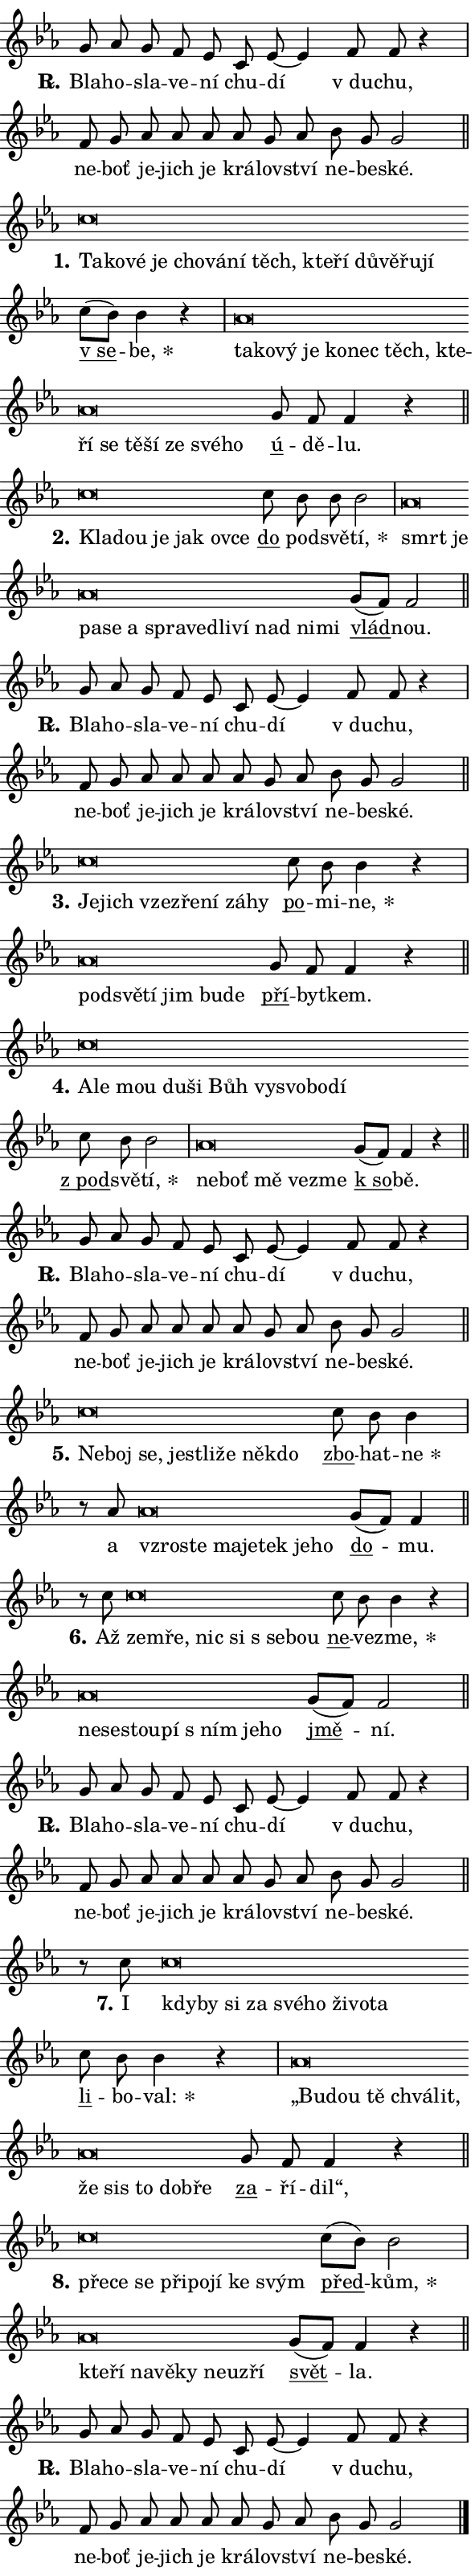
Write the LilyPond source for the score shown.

\version "2.24.0"
\header { tagline = "" }
\paper {
  indent = 0\cm
  top-margin = 0\cm
  right-margin = 0.13\cm % to fit lyric hyphens
  bottom-margin = 0\cm
  left-margin = 0\cm
  paper-width = 10\cm
  page-breaking = #ly:one-page-breaking
  system-system-spacing.basic-distance = #11
  score-system-spacing.basic-distance = #11
  ragged-last = ##f
}


%% Author: Thomas Morley
%% https://lists.gnu.org/archive/html/lilypond-user/2020-05/msg00002.html
#(define (line-position grob)
"Returns position of @var[grob} in current system:
   @code{'start}, if at first time-step
   @code{'end}, if at last time-step
   @code{'middle} otherwise
"
  (let* ((col (ly:item-get-column grob))
         (ln (ly:grob-object col 'left-neighbor))
         (rn (ly:grob-object col 'right-neighbor))
         (col-to-check-left (if (ly:grob? ln) ln col))
         (col-to-check-right (if (ly:grob? rn) rn col))
         (break-dir-left
           (and
             (ly:grob-property col-to-check-left 'non-musical #f)
             (ly:item-break-dir col-to-check-left)))
         (break-dir-right
           (and
             (ly:grob-property col-to-check-right 'non-musical #f)
             (ly:item-break-dir col-to-check-right))))
        (cond ((eqv? 1 break-dir-left) 'start)
              ((eqv? -1 break-dir-right) 'end)
              (else 'middle))))

#(define (tranparent-at-line-position vctor)
  (lambda (grob)
  "Relying on @code{line-position} select the relevant enry from @var{vctor}.
Used to determine transparency,"
    (case (line-position grob)
      ((end) (not (vector-ref vctor 0)))
      ((middle) (not (vector-ref vctor 1)))
      ((start) (not (vector-ref vctor 2))))))

noteHeadBreakVisibility =
#(define-music-function (break-visibility)(vector?)
"Makes @code{NoteHead}s transparent relying on @var{break-visibility}"
#{
  \override NoteHead.transparent =
    #(tranparent-at-line-position break-visibility)
#})

#(define delete-ledgers-for-transparent-note-heads
  (lambda (grob)
    "Reads whether a @code{NoteHead} is transparent.
If so this @code{NoteHead} is removed from @code{'note-heads} from
@var{grob}, which is supposed to be @code{LedgerLineSpanner}.
As a result ledgers are not printed for this @code{NoteHead}"
    (let* ((nhds-array (ly:grob-object grob 'note-heads))
           (nhds-list
             (if (ly:grob-array? nhds-array)
                 (ly:grob-array->list nhds-array)
                 '()))
           ;; Relies on the transparent-property being done before
           ;; Staff.LedgerLineSpanner.after-line-breaking is executed.
           ;; This is fragile ...
           (to-keep
             (remove
               (lambda (nhd)
                 (ly:grob-property nhd 'transparent #f))
               nhds-list)))
      ;; TODO find a better method to iterate over grob-arrays, similiar
      ;; to filter/remove etc for lists
      ;; For now rebuilt from scratch
      (set! (ly:grob-object grob 'note-heads)  '())
      (for-each
        (lambda (nhd)
          (ly:pointer-group-interface::add-grob grob 'note-heads nhd))
        to-keep))))

squashNotes = {
  \override NoteHead.X-extent = #'(-0.2 . 0.2)
  \override NoteHead.Y-extent = #'(-0.75 . 0)
  \override NoteHead.stencil =
    #(lambda (grob)
       (let ((pos (ly:grob-property grob 'staff-position)))
         (begin
           (if (< pos -7) (display "ERROR: Lower brevis then expected\n") (display ""))
           (if (<= pos -6) ly:text-interface::print ly:note-head::print))))
}
unSquashNotes = {
  \revert NoteHead.X-extent
  \revert NoteHead.Y-extent
  \revert NoteHead.stencil
}

hideNotes = \noteHeadBreakVisibility #begin-of-line-visible
unHideNotes = \noteHeadBreakVisibility #all-visible

% work-around for resetting accidentals
% https://lilypond.org/doc/v2.23/Documentation/notation/displaying-rhythms#unmetered-music
cadenzaMeasure = {
  \cadenzaOff
  \partial 1024 s1024
  \cadenzaOn
}

#(define-markup-command (accent layout props text) (markup?)
  "Underline accented syllable"
  (interpret-markup layout props
    #{\markup \override #'(offset . 4.3) \underline { #text }#}))

responsum = \markup \concat {
  "R" \hspace #-1.05 \path #0.1 #'((moveto 0 0.07) (lineto 0.9 0.8)) \hspace #0.05 "."
}

spaceSize = #0.6828661417322834 % exact space size for TeX Gyre Schola

\layout {
  \context {
    \Staff
    \remove "Time_signature_engraver"
    \override LedgerLineSpanner.after-line-breaking = #delete-ledgers-for-transparent-note-heads
  }
  \context {
    \Lyrics {
      \override LyricSpace.minimum-distance = \spaceSize
      \override LyricText.font-name = #"TeX Gyre Schola"
      \override LyricText.font-size = 1
      \override StanzaNumber.font-name = #"TeX Gyre Schola Bold"
      \override StanzaNumber.font-size = 1
    }
  }
  \context {
    \Score 
    \override NoteHead.text =
      #(lambda (grob) 
        (let ((pos (ly:grob-property grob 'staff-position)))
          #{\markup {
            \combine
              \halign #-0.55 \raise #(if (= pos -6) 0 0.5) \override #'(thickness . 2) \draw-line #'(3.2 . 0)
              \musicglyph "noteheads.sM1"
          }#}))
  }
}

% magnetic-lyrics.ily
%
%   written by
%     Jean Abou Samra <jean@abou-samra.fr>
%     Werner Lemberg <wl@gnu.org>
%
%   adapted by
%     Jiri Hon <jiri.hon@gmail.com>
%
% Version 2022-Apr-15

% https://www.mail-archive.com/lilypond-user@gnu.org/msg149350.html

#(define (Left_hyphen_pointer_engraver context)
   "Collect syllable-hyphen-syllable occurrences in lyrics and store
them in properties.  This engraver only looks to the left.  For
example, if the lyrics input is @code{foo -- bar}, it does the
following.

@itemize @bullet
@item
Set the @code{text} property of the @code{LyricHyphen} grob between
@q{foo} and @q{bar} to @code{foo}.

@item
Set the @code{left-hyphen} property of the @code{LyricText} grob with
text @q{foo} to the @code{LyricHyphen} grob between @q{foo} and
@q{bar}.
@end itemize

Use this auxiliary engraver in combination with the
@code{lyric-@/text::@/apply-@/magnetic-@/offset!} hook."
   (let ((hyphen #f)
         (text #f))
     (make-engraver
      (acknowledgers
       ((lyric-syllable-interface engraver grob source-engraver)
        (set! text grob)))
      (end-acknowledgers
       ((lyric-hyphen-interface engraver grob source-engraver)
        ;(when (not (grob::has-interface grob 'lyric-space-interface))
          (set! hyphen grob)));)
      ((stop-translation-timestep engraver)
       (when (and text hyphen)
         (ly:grob-set-object! text 'left-hyphen hyphen))
       (set! text #f)
       (set! hyphen #f)))))

#(define (lyric-text::apply-magnetic-offset! grob)
   "If the space between two syllables is less than the value in
property @code{LyricText@/.details@/.squash-threshold}, move the right
syllable to the left so that it gets concatenated with the left
syllable.

Use this function as a hook for
@code{LyricText@/.after-@/line-@/breaking} if the
@code{Left_@/hyphen_@/pointer_@/engraver} is active."
   (let ((hyphen (ly:grob-object grob 'left-hyphen #f)))
     (when hyphen
       (let ((left-text (ly:spanner-bound hyphen LEFT)))
         (when (grob::has-interface left-text 'lyric-syllable-interface)
           (let* ((common (ly:grob-common-refpoint grob left-text X))
                  (this-x-ext (ly:grob-extent grob common X))
                  (left-x-ext
                   (begin
                     ;; Trigger magnetism for left-text.
                     (ly:grob-property left-text 'after-line-breaking)
                     (ly:grob-extent left-text common X)))
                  ;; `delta` is the gap width between two syllables.
                  (delta (- (interval-start this-x-ext)
                            (interval-end left-x-ext)))
                  (details (ly:grob-property grob 'details))
                  (threshold (assoc-get 'squash-threshold details 0.2)))
             (when (< delta threshold)
               (let* (;; We have to manipulate the input text so that
                      ;; ligatures crossing syllable boundaries are not
                      ;; disabled.  For languages based on the Latin
                      ;; script this is essentially a beautification.
                      ;; However, for non-Western scripts it can be a
                      ;; necessity.
                      (lt (ly:grob-property left-text 'text))
                      (rt (ly:grob-property grob 'text))
                      (is-space (grob::has-interface hyphen 'lyric-space-interface))
                      (space (if is-space " " ""))
                      (extra-delta (if is-space spaceSize 0))
                      ;; Append new syllable.
                      (ltrt-space (if (and (string? lt) (string? rt))
                                (string-append lt space rt)
                                (make-concat-markup (list lt space rt))))
                      ;; Right-align `ltrt` to the right side.
                      (ltrt-space-markup (grob-interpret-markup
                               grob
                               (make-translate-markup
                                (cons (interval-length this-x-ext) 0)
                                (make-right-align-markup ltrt-space)))))
                 (begin
                   ;; Don't print `left-text`.
                   (ly:grob-set-property! left-text 'stencil #f)
                   ;; Set text and stencil (which holds all collected
                   ;; syllables so far) and shift it to the left.
                   (ly:grob-set-property! grob 'text ltrt-space)
                   (ly:grob-set-property! grob 'stencil ltrt-space-markup)
                   (ly:grob-translate-axis! grob (- (- delta extra-delta)) X))))))))))


#(define (lyric-hyphen::displace-bounds-first grob)
   ;; Make very sure this callback isn't triggered too early.
   (let ((left (ly:spanner-bound grob LEFT))
         (right (ly:spanner-bound grob RIGHT)))
     (ly:grob-property left 'after-line-breaking)
     (ly:grob-property right 'after-line-breaking)
     (ly:lyric-hyphen::print grob)))

squashThreshold = #0.4

\layout {
  \context {
    \Lyrics
    \consists #Left_hyphen_pointer_engraver
    \override LyricText.after-line-breaking =
      #lyric-text::apply-magnetic-offset!
    \override LyricHyphen.stencil = #lyric-hyphen::displace-bounds-first
    \override LyricText.details.squash-threshold = \squashThreshold
    \override LyricHyphen.minimum-distance = 0
    \override LyricHyphen.minimum-length = \squashThreshold
  }
}

squashText = \override LyricText.details.squash-threshold = 9999
unSquashText = \override LyricText.details.squash-threshold = \squashThreshold

leftText = \override LyricText.self-alignment-X = #LEFT
unLeftText = \revert LyricText.self-alignment-X

starOffset = #(lambda (grob) 
                (let ((x_offset (ly:self-alignment-interface::aligned-on-x-parent grob)))
                  (if (= x_offset 0) 0 (+ x_offset 1.2))))

star = #(define-music-function (syllable)(string?)
"Append star separator at the end of a syllable"
#{
  \once \override LyricText.X-offset = #starOffset
  \lyricmode { \markup {
    #syllable
    \override #'((font-name . "TeX Gyre Schola Bold")) \hspace #0.2 \lower #0.65 \larger "*"
  } }
#})

starAccent = #(define-music-function (syllable)(string?)
"Append star separator at the end of a syllable and make accent"
#{
  \once \override LyricText.X-offset = #starOffset
  \lyricmode { \markup {
    \accent #syllable
    \override #'((font-name . "TeX Gyre Schola Bold")) \hspace #0.2 \lower #0.65 \larger "*"
  } }
#})

breath = #(define-music-function (syllable)(string?)
"Append breathing indicator at the end of a syllable"
#{
  \lyricmode { \markup { #syllable "+" } }
#})

optionalBreath = #(define-music-function (syllable)(string?)
"Append optional breathing indicator at the end of a syllable"
#{
  \lyricmode { \markup { #syllable "(+)" } }
#})


\score {
    <<
        \new Voice = "melody" { \cadenzaOn \key es \major \relative { g'8 as g f es \bar "" c es~ es4 \bar "" f8 f r4 \cadenzaMeasure \bar "|" f8 g \bar "" as as as \bar "" as g as \bar "" bes g g2 \cadenzaMeasure \bar "||" \break } }
        \new Lyrics \lyricsto "melody" { \lyricmode { \set stanza = \responsum
Bla -- ho -- sla -- ve -- ní chu -- dí "v du" -- chu, ne -- boť je -- jich je krá -- lov -- ství ne -- be -- ské. } }
    >>
    \layout {}
}

\score {
    <<
        \new Voice = "melody" { \cadenzaOn \key es \major \relative { \squashNotes c''\breve*1/16 \hideNotes \breve*1/16 \bar "" \breve*1/16 \bar "" \breve*1/16 \bar "" \breve*1/16 \bar "" \breve*1/16 \bar "" \breve*1/16 \bar "" \breve*1/16 \bar "" \breve*1/16 \bar "" \breve*1/16 \bar "" \breve*1/16 \bar "" \breve*1/16 \bar "" \breve*1/16 \breve*1/16 \bar "" \unHideNotes \unSquashNotes \bar "" c8[( bes)] bes4 r \cadenzaMeasure \bar "|" \squashNotes as\breve*1/16 \hideNotes \breve*1/16 \bar "" \breve*1/16 \bar "" \breve*1/16 \bar "" \breve*1/16 \bar "" \breve*1/16 \bar "" \breve*1/16 \bar "" \breve*1/16 \bar "" \breve*1/16 \bar "" \breve*1/16 \bar "" \breve*1/16 \bar "" \breve*1/16 \bar "" \breve*1/16 \bar "" \breve*1/16 \breve*1/16 \bar "" \unHideNotes \unSquashNotes \bar "" g8 f f4 r \cadenzaMeasure \bar "||" \break } }
        \new Lyrics \lyricsto "melody" { \lyricmode { \set stanza = "1."
\leftText Ta -- \squashText ko -- vé je cho -- vá -- ní těch, kte -- ří dů -- vě -- řu -- jí \unLeftText \unSquashText \markup \accent "v se" -- \star be, \leftText ta -- \squashText ko -- vý je ko -- nec těch, kte -- ří se tě -- ší ze své -- ho \unLeftText \unSquashText \markup \accent ú -- dě -- lu. } }
    >>
    \layout {}
}

\score {
    <<
        \new Voice = "melody" { \cadenzaOn \key es \major \relative { \squashNotes c''\breve*1/16 \hideNotes \breve*1/16 \bar "" \breve*1/16 \bar "" \breve*1/16 \bar "" \breve*1/16 \breve*1/16 \bar "" \unHideNotes \unSquashNotes \bar "" c8 bes bes bes2 \cadenzaMeasure \bar "|" \squashNotes as\breve*1/16 \hideNotes \breve*1/16 \bar "" \breve*1/16 \bar "" \breve*1/16 \bar "" \breve*1/16 \bar "" \breve*1/16 \bar "" \breve*1/16 \bar "" \breve*1/16 \bar "" \breve*1/16 \bar "" \breve*1/16 \bar "" \breve*1/16 \breve*1/16 \bar "" \unHideNotes \unSquashNotes \bar "" g8[( f)] f2 \cadenzaMeasure \bar "||" \break } }
        \new Lyrics \lyricsto "melody" { \lyricmode { \set stanza = "2."
\leftText Kla -- \squashText dou je jak ov -- ce \unLeftText \unSquashText \markup \accent do pod -- svě -- \star tí, \leftText smrt \squashText je pa -- se a spra -- ve -- dli -- ví nad ni -- mi \unLeftText \unSquashText \markup \accent vlád -- nou. } }
    >>
    \layout {}
}

\score {
    <<
        \new Voice = "melody" { \cadenzaOn \key es \major \relative { g'8 as g f es \bar "" c es~ es4 \bar "" f8 f r4 \cadenzaMeasure \bar "|" f8 g \bar "" as as as \bar "" as g as \bar "" bes g g2 \cadenzaMeasure \bar "||" \break } }
        \new Lyrics \lyricsto "melody" { \lyricmode { \set stanza = \responsum
Bla -- ho -- sla -- ve -- ní chu -- dí "v du" -- chu, ne -- boť je -- jich je krá -- lov -- ství ne -- be -- ské. } }
    >>
    \layout {}
}

\score {
    <<
        \new Voice = "melody" { \cadenzaOn \key es \major \relative { \squashNotes c''\breve*1/16 \hideNotes \breve*1/16 \bar "" \breve*1/16 \bar "" \breve*1/16 \bar "" \breve*1/16 \bar "" \breve*1/16 \breve*1/16 \bar "" \unHideNotes \unSquashNotes \bar "" c8 bes bes4 r \cadenzaMeasure \bar "|" \squashNotes as\breve*1/16 \hideNotes \breve*1/16 \bar "" \breve*1/16 \bar "" \breve*1/16 \bar "" \breve*1/16 \breve*1/16 \bar "" \unHideNotes \unSquashNotes \bar "" g8 f f4 r \cadenzaMeasure \bar "||" \break } }
        \new Lyrics \lyricsto "melody" { \lyricmode { \set stanza = "3."
\leftText Je -- \squashText jich vze -- zře -- ní zá -- hy \unLeftText \unSquashText \markup \accent po -- mi -- \star ne, \leftText pod -- \squashText svě -- tí jim bu -- de \unLeftText \unSquashText \markup \accent pří -- byt -- kem. } }
    >>
    \layout {}
}

\score {
    <<
        \new Voice = "melody" { \cadenzaOn \key es \major \relative { \squashNotes c''\breve*1/16 \hideNotes \breve*1/16 \bar "" \breve*1/16 \bar "" \breve*1/16 \bar "" \breve*1/16 \bar "" \breve*1/16 \bar "" \breve*1/16 \bar "" \breve*1/16 \bar "" \breve*1/16 \breve*1/16 \bar "" \unHideNotes \unSquashNotes \bar "" c8 bes bes2 \cadenzaMeasure \bar "|" \squashNotes as\breve*1/16 \hideNotes \breve*1/16 \bar "" \breve*1/16 \bar "" \breve*1/16 \breve*1/16 \bar "" \unHideNotes \unSquashNotes \bar "" g8[( f)] f4 r \cadenzaMeasure \bar "||" \break } }
        \new Lyrics \lyricsto "melody" { \lyricmode { \set stanza = "4."
\leftText A -- \squashText le mou du -- ši Bůh vy -- svo -- bo -- dí \unLeftText \unSquashText \markup \accent "z pod" -- svě -- \star tí, \leftText ne -- \squashText boť mě ve -- zme \unLeftText \unSquashText \markup \accent "k so" -- bě. } }
    >>
    \layout {}
}

\score {
    <<
        \new Voice = "melody" { \cadenzaOn \key es \major \relative { g'8 as g f es \bar "" c es~ es4 \bar "" f8 f r4 \cadenzaMeasure \bar "|" f8 g \bar "" as as as \bar "" as g as \bar "" bes g g2 \cadenzaMeasure \bar "||" \break } }
        \new Lyrics \lyricsto "melody" { \lyricmode { \set stanza = \responsum
Bla -- ho -- sla -- ve -- ní chu -- dí "v du" -- chu, ne -- boť je -- jich je krá -- lov -- ství ne -- be -- ské. } }
    >>
    \layout {}
}

\score {
    <<
        \new Voice = "melody" { \cadenzaOn \key es \major \relative { \squashNotes c''\breve*1/16 \hideNotes \breve*1/16 \bar "" \breve*1/16 \bar "" \breve*1/16 \bar "" \breve*1/16 \bar "" \breve*1/16 \bar "" \breve*1/16 \breve*1/16 \bar "" \unHideNotes \unSquashNotes \bar "" c8 bes bes4 \cadenzaMeasure \bar "|" r8 as8 \squashNotes as\breve*1/16 \hideNotes \breve*1/16 \bar "" \breve*1/16 \bar "" \breve*1/16 \bar "" \breve*1/16 \bar "" \breve*1/16 \breve*1/16 \bar "" \unHideNotes \unSquashNotes \bar "" g8[( f)] f4 \cadenzaMeasure \bar "||" \break } }
        \new Lyrics \lyricsto "melody" { \lyricmode { \set stanza = "5."
\leftText Ne -- \squashText boj se, je -- stli -- že ně -- kdo \unLeftText \unSquashText \markup \accent zbo -- hat -- \star ne a \leftText vzro -- \squashText ste ma -- je -- tek je -- ho \unLeftText \unSquashText \markup \accent do -- mu. } }
    >>
    \layout {}
}

\score {
    <<
        \new Voice = "melody" { \cadenzaOn \key es \major \relative { r8 c''8 \squashNotes c\breve*1/16 \hideNotes \breve*1/16 \bar "" \breve*1/16 \bar "" \breve*1/16 \bar "" \breve*1/16 \breve*1/16 \bar "" \unHideNotes \unSquashNotes \bar "" c8 bes bes4 r \cadenzaMeasure \bar "|" \squashNotes as\breve*1/16 \hideNotes \breve*1/16 \bar "" \breve*1/16 \bar "" \breve*1/16 \bar "" \breve*1/16 \bar "" \breve*1/16 \breve*1/16 \bar "" \unHideNotes \unSquashNotes \bar "" g8[( f)] f2 \cadenzaMeasure \bar "||" \break } }
        \new Lyrics \lyricsto "melody" { \lyricmode { \set stanza = "6."
Až \leftText ze -- \squashText mře, nic si "s se" -- bou \unLeftText \unSquashText \markup \accent ne -- ve -- \star zme, \leftText ne -- \squashText se -- stou -- pí "s ním" je -- ho \unLeftText \unSquashText \markup \accent jmě -- ní. } }
    >>
    \layout {}
}

\score {
    <<
        \new Voice = "melody" { \cadenzaOn \key es \major \relative { g'8 as g f es \bar "" c es~ es4 \bar "" f8 f r4 \cadenzaMeasure \bar "|" f8 g \bar "" as as as \bar "" as g as \bar "" bes g g2 \cadenzaMeasure \bar "||" \break } }
        \new Lyrics \lyricsto "melody" { \lyricmode { \set stanza = \responsum
Bla -- ho -- sla -- ve -- ní chu -- dí "v du" -- chu, ne -- boť je -- jich je krá -- lov -- ství ne -- be -- ské. } }
    >>
    \layout {}
}

\score {
    <<
        \new Voice = "melody" { \cadenzaOn \key es \major \relative { r8 c''8 \squashNotes c\breve*1/16 \hideNotes \breve*1/16 \bar "" \breve*1/16 \bar "" \breve*1/16 \bar "" \breve*1/16 \bar "" \breve*1/16 \bar "" \breve*1/16 \bar "" \breve*1/16 \breve*1/16 \bar "" \unHideNotes \unSquashNotes \bar "" c8 bes bes4 r \cadenzaMeasure \bar "|" \squashNotes as\breve*1/16 \hideNotes \breve*1/16 \bar "" \breve*1/16 \bar "" \breve*1/16 \bar "" \breve*1/16 \bar "" \breve*1/16 \bar "" \breve*1/16 \bar "" \breve*1/16 \bar "" \breve*1/16 \breve*1/16 \bar "" \unHideNotes \unSquashNotes \bar "" g8 f f4 r \cadenzaMeasure \bar "||" \break } }
        \new Lyrics \lyricsto "melody" { \lyricmode { \set stanza = "7."
I \leftText kdy -- \squashText by si za své -- ho ži -- vo -- ta \unLeftText \unSquashText \markup \accent li -- bo -- \star val: \leftText „Bu -- \squashText dou tě chvá -- lit, že sis to dob -- ře \unLeftText \unSquashText \markup \accent za -- ří -- dil“, } }
    >>
    \layout {}
}

\score {
    <<
        \new Voice = "melody" { \cadenzaOn \key es \major \relative { \squashNotes c''\breve*1/16 \hideNotes \breve*1/16 \bar "" \breve*1/16 \bar "" \breve*1/16 \bar "" \breve*1/16 \bar "" \breve*1/16 \bar "" \breve*1/16 \breve*1/16 \bar "" \unHideNotes \unSquashNotes \bar "" c8[( bes)] bes2 \cadenzaMeasure \bar "|" \squashNotes as\breve*1/16 \hideNotes \breve*1/16 \bar "" \breve*1/16 \bar "" \breve*1/16 \bar "" \breve*1/16 \bar "" \breve*1/16 \bar "" \breve*1/16 \breve*1/16 \bar "" \unHideNotes \unSquashNotes \bar "" g8[( f)] f4 r \cadenzaMeasure \bar "||" \break } }
        \new Lyrics \lyricsto "melody" { \lyricmode { \set stanza = "8."
\leftText pře -- \squashText ce se při -- po -- jí ke svým \unLeftText \unSquashText \markup \accent před -- \star kům, \leftText kte -- \squashText ří na -- vě -- ky ne -- u -- zří \unLeftText \unSquashText \markup \accent svět -- la. } }
    >>
    \layout {}
}

\score {
    <<
        \new Voice = "melody" { \cadenzaOn \key es \major \relative { g'8 as g f es \bar "" c es~ es4 \bar "" f8 f r4 \cadenzaMeasure \bar "|" f8 g \bar "" as as as \bar "" as g as \bar "" bes g g2 \cadenzaMeasure \bar "||" \break } \bar "|." }
        \new Lyrics \lyricsto "melody" { \lyricmode { \set stanza = \responsum
Bla -- ho -- sla -- ve -- ní chu -- dí "v du" -- chu, ne -- boť je -- jich je krá -- lov -- ství ne -- be -- ské. } }
    >>
    \layout {}
}
